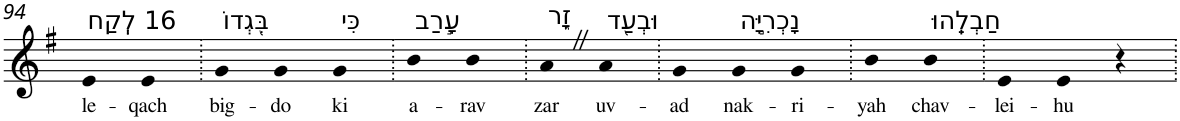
**kern	**text
*part1	*part1
*staff1	*staff1
*I"Piano	*
*I'Pno	*
!!LO:PB:g=z
*clefG2	*
*k[f#]	*
*G:	*
=94	=94
!LO:TX:a:t=16 לְֽקַח	!
!	!LO:LY:b
4e	le-
!	!LO:LY:b
4e	-qach
=95.	=95.
!LO:TX:a:t=בִּ֭גְדוֹ	!
!	!LO:LY:b
4g	big-
!	!LO:LY:b
4g	-do
!LO:TX:a:t=כִּי	!
!	!LO:LY:b
4g	ki
=96.	=96.
!LO:TX:a:t=עָ֣רַב	!
!	!LO:LY:b
4b	a-
!	!LO:LY:b
4b	-rav
=97.	=97.
!LO:TX:a:t=זָ֑ר	!
!	!LO:LY:b
4aZ	zar
!LO:TX:a:t=וּבְעַ֖ד	!
!	!LO:LY:b
4a	uv-
=98.	=98.
!	!LO:LY:b
4g	-ad
!LO:TX:a:t=נָכְרִיָּ֣ה	!
!	!LO:LY:b
4g	nak-
!	!LO:LY:b
4g	-ri-
=99.	=99.
!	!LO:LY:b
4b	-yah
!LO:TX:a:t=חַבְלֵֽהוּ	!
!	!LO:LY:b
4b	chav-
=100.	=100.
!	!LO:LY:b
4e	-lei-
!	!LO:LY:b
4e	-hu
4r	.
=.	=.
*-	*-
